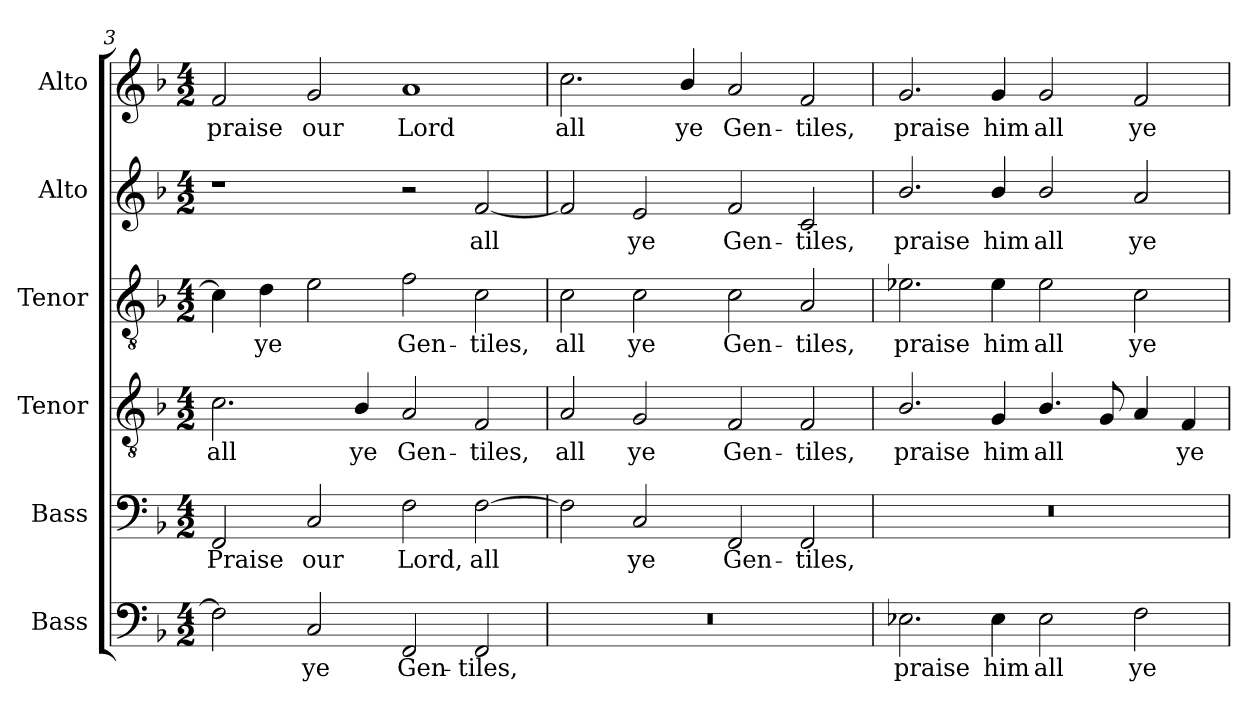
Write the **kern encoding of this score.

**kern	**text	**kern	**text	**kern	**text	**kern	**text	**kern	**text	**kern	**text
*part6	*part6	*part5	*part5	*part4	*part4	*part3	*part3	*part2	*part2	*part1	*part1
*staff6	*staff6	*staff5	*staff5	*staff4	*staff4	*staff3	*staff3	*staff2	*staff2	*staff1	*staff1
*I"Bass	*	*I"Bass	*	*I"Tenor	*	*I"Tenor	*	*I"Alto	*	*I"Alto	*
*I'B.	*	*I'B.	*	*I'T.	*	*I'T.	*	*I'A.	*	*I'A.	*
*clefF4	*	*clefF4	*	*clefGv2	*	*clefGv2	*	*clefG2	*	*clefG2	*
*	*	*	*	*ITrd7c12	*	*ITrd7c12	*	*	*	*	*
*k[b-]	*	*k[b-]	*	*k[b-]	*	*k[b-]	*	*k[b-]	*	*k[b-]	*
*F:	*	*F:	*	*F:	*	*F:	*	*F:	*	*F:	*
*M4/2	*	*M4/2	*	*M4/2	*	*M4/2	*	*M4/2	*	*M4/2	*
=3	=3	=3	=3	=3	=3	=3	=3	=3	=3	=3	=3
!	!	!	!LO:LY:b:color=#000000	!	!	!	!	!	!	!	!
!	!	!	!	!	!LO:LY:b:color=#000000	!	!	!	!	!	!
!	!	!	!	!	!	!	!	!	!	!	!LO:LY:b:color=#000000
2Fi\]	.	2FFi/	Praise	2.Ci\	all	4Ci\]	.	1r	.	2fi/	praise
!	!	!	!	!	!	!	!LO:LY:b:color=#000000	!	!	!	!
.	.	.	.	.	.	4Di\	ye	.	.	.	.
!	!LO:LY:b:color=#000000	!	!	!	!	!	!	!	!	!	!
!	!	!	!LO:LY:b:color=#000000	!	!	!	!	!	!	!	!
!	!	!	!	!	!	!	!	!	!	!	!LO:LY:b:color=#000000
2Ci/	ye	2Ci/	our	.	.	2Ei\	.	.	.	2gi/	our
!	!	!	!	!	!LO:LY:b:color=#000000	!	!	!	!	!	!
.	.	.	.	4BB-i/	ye	.	.	.	.	.	.
!	!LO:LY:b:color=#000000	!	!	!	!	!	!	!	!	!	!
!	!	!	!LO:LY:b:color=#000000	!	!	!	!	!	!	!	!
!	!	!	!	!	!LO:LY:b:color=#000000	!	!	!	!	!	!
!	!	!	!	!	!	!	!LO:LY:b:color=#000000	!	!	!	!
!	!	!	!	!	!	!	!	!	!	!	!LO:LY:b:color=#000000
2FFi/	Gen-	2Fi\	Lord,	2AAi/	Gen-	2Fi\	Gen-	2r	.	1ai	Lord
!	!LO:LY:b:color=#000000	!	!	!	!	!	!	!	!	!	!
!	!	!	!LO:LY:b:color=#000000	!	!	!	!	!	!	!	!
!	!	!	!	!	!LO:LY:b:color=#000000	!	!	!	!	!	!
!	!	!	!	!	!	!	!LO:LY:b:color=#000000	!	!	!	!
!	!	!	!	!	!	!	!	!	!LO:LY:b:color=#000000	!	!
2FFi/	-tiles,	[2Fi\	all	2FFi/	-tiles,	2Ci\	-tiles,	[2fi/	all	.	.
!!LO:LB:g=z
=4	=4	=4	=4	=4	=4	=4	=4	=4	=4	=4	=4
!LO:N:vis=1	!	!	!	!	!	!	!	!	!	!	!
!	!	!	!	!	!LO:LY:b:color=#000000	!	!	!	!	!	!
!	!	!	!	!	!	!	!LO:LY:b:color=#000000	!	!	!	!
!	!	!	!	!	!	!	!	!	!	!	!LO:LY:b:color=#000000
0r	.	2Fi\]	.	2AAi/	all	2Ci\	all	2fi/]	.	2.cci\	all
!	!	!	!LO:LY:b:color=#000000	!	!	!	!	!	!	!	!
!	!	!	!	!	!LO:LY:b:color=#000000	!	!	!	!	!	!
!	!	!	!	!	!	!	!LO:LY:b:color=#000000	!	!	!	!
!	!	!	!	!	!	!	!	!	!LO:LY:b:color=#000000	!	!
.	.	2Ci/	ye	2GGi/	ye	2Ci\	ye	2ei/	ye	.	.
!	!	!	!	!	!	!	!	!	!	!	!LO:LY:b:color=#000000
.	.	.	.	.	.	.	.	.	.	4b-i/	ye
!	!	!	!LO:LY:b:color=#000000	!	!	!	!	!	!	!	!
!	!	!	!	!	!LO:LY:b:color=#000000	!	!	!	!	!	!
!	!	!	!	!	!	!	!LO:LY:b:color=#000000	!	!	!	!
!	!	!	!	!	!	!	!	!	!LO:LY:b:color=#000000	!	!
!	!	!	!	!	!	!	!	!	!	!	!LO:LY:b:color=#000000
.	.	2FFi/	Gen-	2FFi/	Gen-	2Ci\	Gen-	2fi/	Gen-	2ai/	Gen-
!	!	!	!LO:LY:b:color=#000000	!	!	!	!	!	!	!	!
!	!	!	!	!	!LO:LY:b:color=#000000	!	!	!	!	!	!
!	!	!	!	!	!	!	!LO:LY:b:color=#000000	!	!	!	!
!	!	!	!	!	!	!	!	!	!LO:LY:b:color=#000000	!	!
!	!	!	!	!	!	!	!	!	!	!	!LO:LY:b:color=#000000
.	.	2FFi/	-tiles,	2FFi/	-tiles,	2AAi/	-tiles,	2ci/	-tiles,	2fi/	-tiles,
=5	=5	=5	=5	=5	=5	=5	=5	=5	=5	=5	=5
!	!LO:LY:b:color=#000000	!LO:N:vis=1	!	!	!	!	!	!	!	!	!
!	!	!	!	!	!LO:LY:b:color=#000000	!	!	!	!	!	!
!	!	!	!	!	!	!	!LO:LY:b:color=#000000	!	!	!	!
!	!	!	!	!	!	!	!	!	!LO:LY:b:color=#000000	!	!
!	!	!	!	!	!	!	!	!	!	!	!LO:LY:b:color=#000000
2.E-Xi\	praise	0r	.	2.BB-i/	praise	2.E-Xi\	praise	2.b-i/	praise	2.gi/	praise
!	!LO:LY:b:color=#000000	!	!	!	!	!	!	!	!	!	!
!	!	!	!	!	!LO:LY:b:color=#000000	!	!	!	!	!	!
!	!	!	!	!	!	!	!LO:LY:b:color=#000000	!	!	!	!
!	!	!	!	!	!	!	!	!	!LO:LY:b:color=#000000	!	!
!	!	!	!	!	!	!	!	!	!	!	!LO:LY:b:color=#000000
4E-i\	him	.	.	4GGi/	him	4E-i\	him	4b-i/	him	4gi/	him
!	!LO:LY:b:color=#000000	!	!	!	!	!	!	!	!	!	!
!	!	!	!	!	!LO:LY:b:color=#000000	!	!	!	!	!	!
!	!	!	!	!	!	!	!LO:LY:b:color=#000000	!	!	!	!
!	!	!	!	!	!	!	!	!	!LO:LY:b:color=#000000	!	!
!	!	!	!	!	!	!	!	!	!	!	!LO:LY:b:color=#000000
2E-i\	all	.	.	4.BB-i/	all	2E-i\	all	2b-i/	all	2gi/	all
.	.	.	.	8GGi/	.	.	.	.	.	.	.
!	!LO:LY:b:color=#000000	!	!	!	!	!	!	!	!	!	!
!	!	!	!	!	!	!	!LO:LY:b:color=#000000	!	!	!	!
!	!	!	!	!	!	!	!	!	!LO:LY:b:color=#000000	!	!
!	!	!	!	!	!	!	!	!	!	!	!LO:LY:b:color=#000000
2Fi\	ye	.	.	4AAi/	.	2Ci\	ye	2ai/	ye	2fi/	ye
!	!	!	!	!	!LO:LY:b:color=#000000	!	!	!	!	!	!
.	.	.	.	4FFi/	ye	.	.	.	.	.	.
=	=	=	=	=	=	=	=	=	=	=	=
*-	*-	*-	*-	*-	*-	*-	*-	*-	*-	*-	*-
